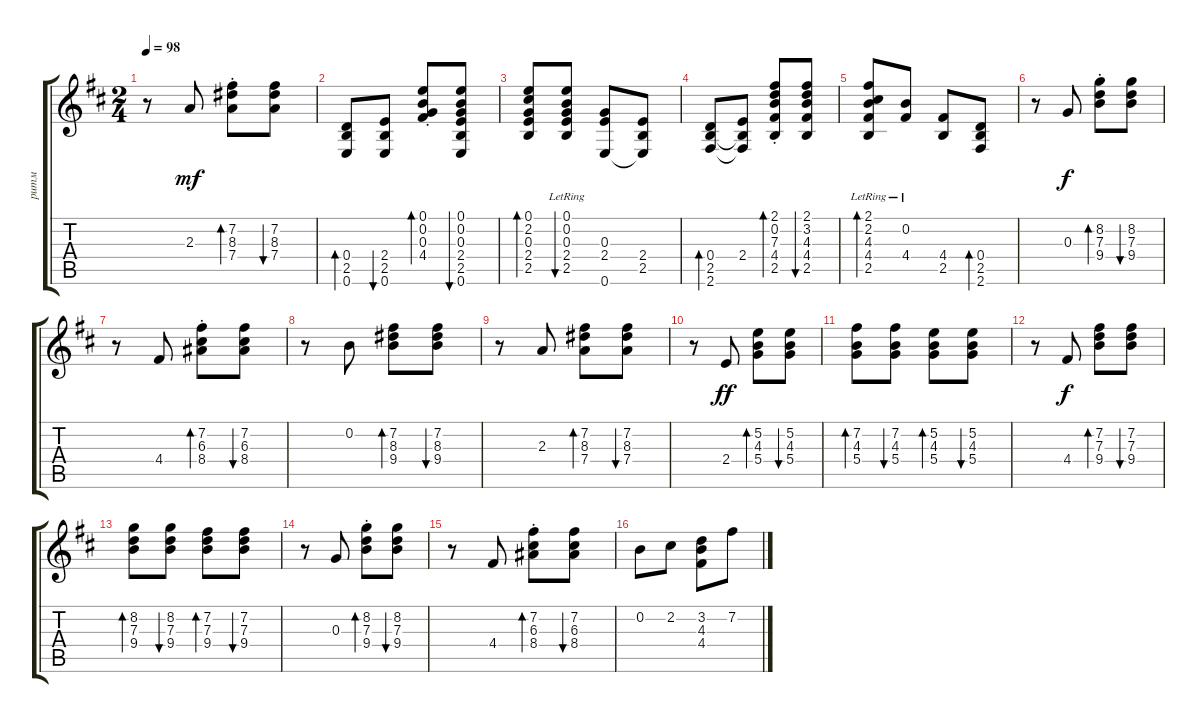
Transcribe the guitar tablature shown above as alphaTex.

\track ("ритм" "ритм") {instrument acousticguitarsteel}
\staff {score tabs}
\tuning (E4 B3 G3 D3 A2 E2) {hide}
\ts (2 4)
\tempo 98
\clef g2
\ks bminor
r.8{dy mf} 2.3.8 (7.2{st} 8.3{st} 7.4{st}).8{bd 120} (7.2 8.3 7.4).8{bu 120} |
(0.4 2.5 0.6).8{bd 30} (2.4 2.5 0.6).8{bu 30} (0.1{st} 0.2{st} 0.3{st} 4.4{st}).8{bd 30} (0.1 0.2 0.3 2.4 2.5 0.6).8{bu 30} |
(0.1 2.2 0.3 2.4 2.5).8{bd 30} (0.1{lr} 0.2{lr} 0.3 2.4 2.5).8{bu 30} (0.3 2.4 0.6).8 (2.4 2.5 0.6{t}).8 |
(0.4 2.5 2.6).8{bd 30} (2.4 2.5{t} 2.6{t}).8 (2.1{st} 0.2{st} 7.3{st} 4.4{st} 2.5{st}).8{bd 30} (2.1 3.2 4.3 4.4 2.5).8{bu 30} |
(2.1{lr} 2.2{lr} 4.3 4.4 2.5{lr}).8{bd 30} (0.2{lr} 4.4).8 (4.4 2.5).8 (0.4 2.5 2.6).8{bd 30} |
r.8 0.3.8{dy f} (8.2{st} 7.3{st} 9.4{st}).8{bd 120} (8.2 7.3 9.4).8{bu 120} |
r.8 4.4.8 (7.2{st} 6.3{st} 8.4{st}).8{bd 120} (7.2 6.3 8.4).8{bu 120} |
r.8 0.2.8 (7.2 8.3 9.4).8{bd 120} (7.2 8.3 9.4).8{bu 120} |
r.8 2.3.8 (7.2 8.3 7.4).8{bd 120} (7.2 8.3 7.4).8{bu 120} |
r.8 2.4.8{dy ff} (5.2 4.3 5.4).8{bd 120} (5.2 4.3 5.4).8{bu 120} |
(7.2 4.3 5.4).8{bd 120} (7.2 4.3 5.4).8{bu 120} (5.2 4.3 5.4).8{bd 120} (5.2 4.3 5.4).8{bu 120} |
r.8 4.4.8{dy f} (7.2 7.3 9.4).8{bd 120} (7.2 7.3 9.4).8{bu 120} |
(8.2 7.3 9.4).8{bd 120} (8.2 7.3 9.4).8{bu 120} (7.2 7.3 9.4).8{bd 120} (7.2 7.3 9.4).8{bu 120} |
r.8 0.3.8 (8.2{st} 7.3{st} 9.4{st}).8{bd 120} (8.2 7.3 9.4).8{bu 120} |
r.8 4.4.8 (7.2{st} 6.3{st} 8.4{st}).8{bd 120} (7.2 6.3 8.4).8{bu 120} |
0.2.8 2.2.8 (3.2 4.3 4.4).8 7.2.8
